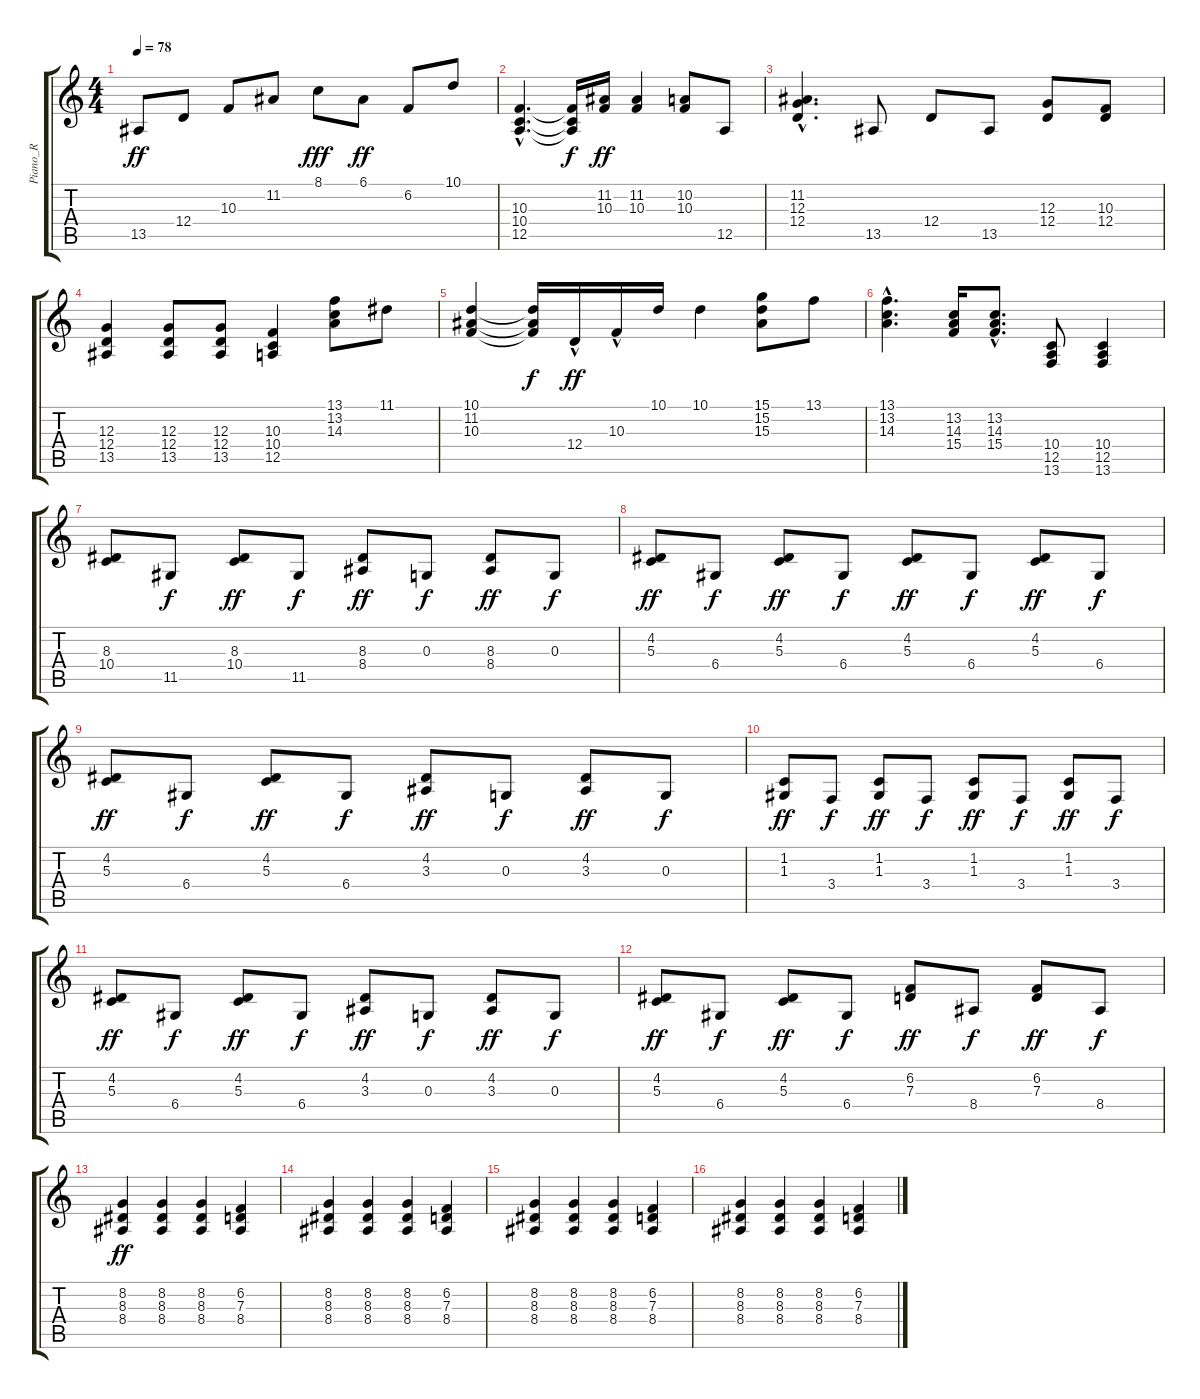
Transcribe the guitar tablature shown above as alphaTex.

\track ("Piano_R" "Piano_R") {instrument stringensemble1}
\staff {score tabs}
\tuning (E4 B3 G3 D3 A2 E2) {hide}
\ts (4 4)
\tempo 78
\clef g2
\ks c
13.5.8{dy ff} 12.4.8 10.3.8 11.2.8 8.1.8{dy fff} 6.1.8{dy ff} 6.2.8 10.1.8 |
(10.3{hac} 10.4{hac} 12.5{hac}).4{d} (10.3{t} 10.4{t} 12.5{t}).16{dy f} (11.2 10.3).16{dy ff} (11.2 10.3).4 (10.2 10.3).8 12.5.8 |
(11.2{hac} 12.3{hac} 12.4{hac}).4{d} 13.5.8 12.4.8 13.5.8 (12.3 12.4).8 (10.3 12.4).8 |
(12.3 12.4 13.5).4 (12.3 12.4 13.5).8 (12.3 12.4 13.5).8 (10.3 10.4 12.5).4 (13.1 13.2 14.3).8 11.1.8 |
(10.1 11.2 10.3).4 (10.1{t} 11.2{t} 10.3{t}).16{dy f} 12.4{hac}.16{dy ff} 10.3{hac}.16 10.1.16 10.1.4 (15.1 15.2 15.3).8 13.1.8 |
(13.1{hac} 13.2{hac} 14.3{hac}).4{d} (13.2 14.3 15.4).16 (13.2{hac} 14.3{hac} 15.4{hac}).8{d} (10.4 12.5 13.6).8 (10.4 12.5 13.6).4 |
(8.3 10.4).8 11.5.8{dy f} (8.3 10.4).8{dy ff} 11.5.8{dy f} (8.3 8.4).8{dy ff} 0.3.8{dy f} (8.3 8.4).8{dy ff} 0.3.8{dy f} |
(4.2 5.3).8{dy ff} 6.4.8{dy f} (4.2 5.3).8{dy ff} 6.4.8{dy f} (4.2 5.3).8{dy ff} 6.4.8{dy f} (4.2 5.3).8{dy ff} 6.4.8{dy f} |
(4.2 5.3).8{dy ff} 6.4.8{dy f} (4.2 5.3).8{dy ff} 6.4.8{dy f} (4.2 3.3).8{dy ff} 0.3.8{dy f} (4.2 3.3).8{dy ff} 0.3.8{dy f} |
(1.2 1.3).8{dy ff} 3.4.8{dy f} (1.2 1.3).8{dy ff} 3.4.8{dy f} (1.2 1.3).8{dy ff} 3.4.8{dy f} (1.2 1.3).8{dy ff} 3.4.8{dy f} |
(4.2 5.3).8{dy ff} 6.4.8{dy f} (4.2 5.3).8{dy ff} 6.4.8{dy f} (4.2 3.3).8{dy ff} 0.3.8{dy f} (4.2 3.3).8{dy ff} 0.3.8{dy f} |
(4.2 5.3).8{dy ff} 6.4.8{dy f} (4.2 5.3).8{dy ff} 6.4.8{dy f} (6.2 7.3).8{dy ff} 8.4.8{dy f} (6.2 7.3).8{dy ff} 8.4.8{dy f} |
(8.2 8.3 8.4).4{dy ff} (8.2 8.3 8.4).4 (8.2 8.3 8.4).4 (6.2 7.3 8.4).4 |
(8.2 8.3 8.4).4 (8.2 8.3 8.4).4 (8.2 8.3 8.4).4 (6.2 7.3 8.4).4 |
(8.2 8.3 8.4).4 (8.2 8.3 8.4).4 (8.2 8.3 8.4).4 (6.2 7.3 8.4).4 |
(8.2 8.3 8.4).4 (8.2 8.3 8.4).4 (8.2 8.3 8.4).4 (6.2 7.3 8.4).4
